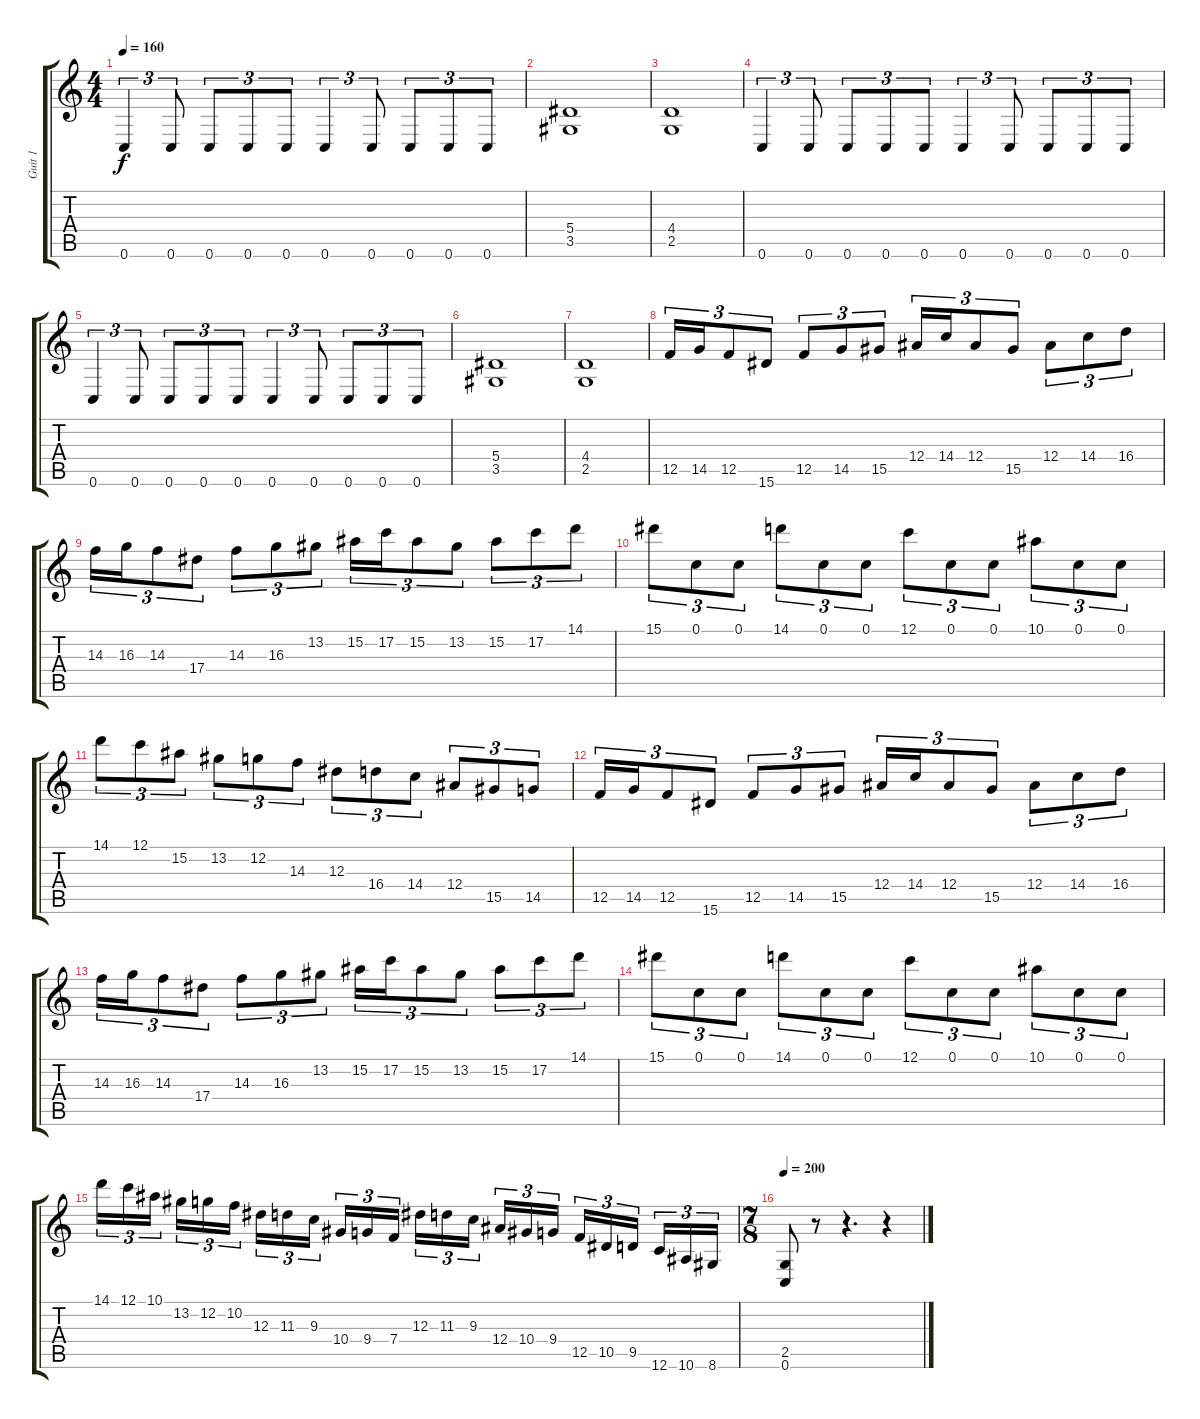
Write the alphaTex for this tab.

\track ("Guit 1" "Guit 1") {instrument distortionguitar}
\staff {score tabs}
\tuning (C4 G3 Eb3 Bb2 F2 C2) {hide}
\ts (4 4)
\tempo 160
\clef g2
\ks c
0.6.4{tu (3 2) dy f} 0.6.8{tu (3 2)} 0.6.8{tu (3 2)} 0.6.8{tu (3 2)} 0.6.8{tu (3 2)} 0.6.4{tu (3 2)} 0.6.8{tu (3 2)} 0.6.8{tu (3 2)} 0.6.8{tu (3 2)} 0.6.8{tu (3 2)} |
(5.4 3.5).1 |
(4.4 2.5).1 |
0.6.4{tu (3 2)} 0.6.8{tu (3 2)} 0.6.8{tu (3 2)} 0.6.8{tu (3 2)} 0.6.8{tu (3 2)} 0.6.4{tu (3 2)} 0.6.8{tu (3 2)} 0.6.8{tu (3 2)} 0.6.8{tu (3 2)} 0.6.8{tu (3 2)} |
0.6.4{tu (3 2)} 0.6.8{tu (3 2)} 0.6.8{tu (3 2)} 0.6.8{tu (3 2)} 0.6.8{tu (3 2)} 0.6.4{tu (3 2)} 0.6.8{tu (3 2)} 0.6.8{tu (3 2)} 0.6.8{tu (3 2)} 0.6.8{tu (3 2)} |
(5.4 3.5).1 |
(4.4 2.5).1 |
12.5.16{tu (3 2)} 14.5.16{tu (3 2)} 12.5.8{tu (3 2)} 15.6.8{tu (3 2)} 12.5.8{tu (3 2)} 14.5.8{tu (3 2)} 15.5.8{tu (3 2)} 12.4.16{tu (3 2)} 14.4.16{tu (3 2)} 12.4.8{tu (3 2)} 15.5.8{tu (3 2)} 12.4.8{tu (3 2)} 14.4.8{tu (3 2)} 16.4.8{tu (3 2)} |
14.3.16{tu (3 2)} 16.3.16{tu (3 2)} 14.3.8{tu (3 2)} 17.4.8{tu (3 2)} 14.3.8{tu (3 2)} 16.3.8{tu (3 2)} 13.2.8{tu (3 2)} 15.2.16{tu (3 2)} 17.2.16{tu (3 2)} 15.2.8{tu (3 2)} 13.2.8{tu (3 2)} 15.2.8{tu (3 2)} 17.2.8{tu (3 2)} 14.1.8{tu (3 2)} |
15.1.8{tu (3 2)} 0.1.8{tu (3 2)} 0.1.8{tu (3 2)} 14.1.8{tu (3 2)} 0.1.8{tu (3 2)} 0.1.8{tu (3 2)} 12.1.8{tu (3 2)} 0.1.8{tu (3 2)} 0.1.8{tu (3 2)} 10.1.8{tu (3 2)} 0.1.8{tu (3 2)} 0.1.8{tu (3 2)} |
14.1.8{tu (3 2)} 12.1.8{tu (3 2)} 15.2.8{tu (3 2)} 13.2.8{tu (3 2)} 12.2.8{tu (3 2)} 14.3.8{tu (3 2)} 12.3.8{tu (3 2)} 16.4.8{tu (3 2)} 14.4.8{tu (3 2)} 12.4.8{tu (3 2)} 15.5.8{tu (3 2)} 14.5.8{tu (3 2)} |
12.5.16{tu (3 2)} 14.5.16{tu (3 2)} 12.5.8{tu (3 2)} 15.6.8{tu (3 2)} 12.5.8{tu (3 2)} 14.5.8{tu (3 2)} 15.5.8{tu (3 2)} 12.4.16{tu (3 2)} 14.4.16{tu (3 2)} 12.4.8{tu (3 2)} 15.5.8{tu (3 2)} 12.4.8{tu (3 2)} 14.4.8{tu (3 2)} 16.4.8{tu (3 2)} |
14.3.16{tu (3 2)} 16.3.16{tu (3 2)} 14.3.8{tu (3 2)} 17.4.8{tu (3 2)} 14.3.8{tu (3 2)} 16.3.8{tu (3 2)} 13.2.8{tu (3 2)} 15.2.16{tu (3 2)} 17.2.16{tu (3 2)} 15.2.8{tu (3 2)} 13.2.8{tu (3 2)} 15.2.8{tu (3 2)} 17.2.8{tu (3 2)} 14.1.8{tu (3 2)} |
15.1.8{tu (3 2)} 0.1.8{tu (3 2)} 0.1.8{tu (3 2)} 14.1.8{tu (3 2)} 0.1.8{tu (3 2)} 0.1.8{tu (3 2)} 12.1.8{tu (3 2)} 0.1.8{tu (3 2)} 0.1.8{tu (3 2)} 10.1.8{tu (3 2)} 0.1.8{tu (3 2)} 0.1.8{tu (3 2)} |
14.1.16{tu (3 2)} 12.1.16{tu (3 2)} 10.1.16{tu (3 2)} 13.2.16{tu (3 2)} 12.2.16{tu (3 2)} 10.2.16{tu (3 2)} 12.3.16{tu (3 2)} 11.3.16{tu (3 2)} 9.3.16{tu (3 2)} 10.4.16{tu (3 2)} 9.4.16{tu (3 2)} 7.4.16{tu (3 2)} 12.3.16{tu (3 2)} 11.3.16{tu (3 2)} 9.3.16{tu (3 2)} 12.4.16{tu (3 2)} 10.4.16{tu (3 2)} 9.4.16{tu (3 2)} 12.5.16{tu (3 2)} 10.5.16{tu (3 2)} 9.5.16{tu (3 2)} 12.6.16{tu (3 2)} 10.6.16{tu (3 2)} 8.6.16{tu (3 2)} |
\ts (7 8)
\tempo 200
(2.5 0.6).8 r.8 r.4{d} r.4
